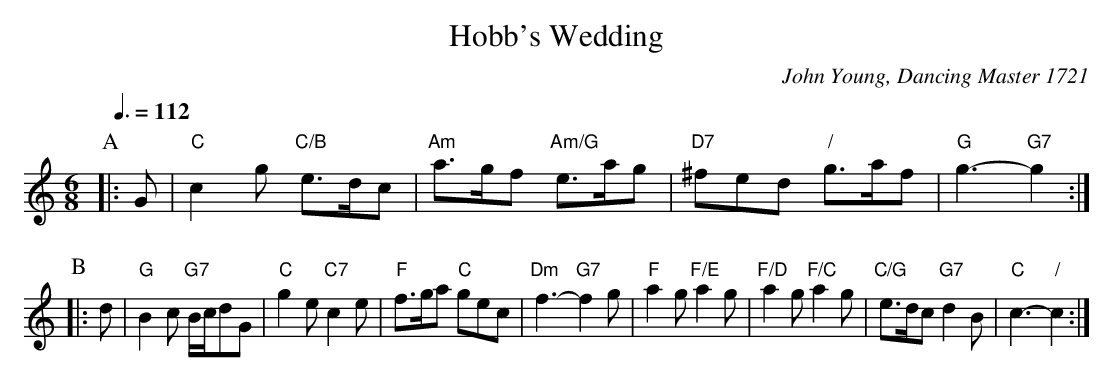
X:1
T:Hobb's Wedding
C:John Young, Dancing Master 1721
L:1/8
M:6/8
Q:3/8=112
K:C
P:A
|: G | "C"c2g "C/B"e>dc | "Am"a>gf "Am/G"e>ag | "D7"^fed "/"g>af | "G"g3- "G7"g2 :|
P:B
|: d | "G"B2c "G7"B/c/dG | "C"g2e "C7"c2e | "F"f>ga "C"gec | "Dm"f3- "G7"f2g |\
"F"a2g "F/E"a2g | "F/D"a2g "F/C"a2g | "C/G"e>dc "G7"d2B | "C"c3- "/"c2 :|
